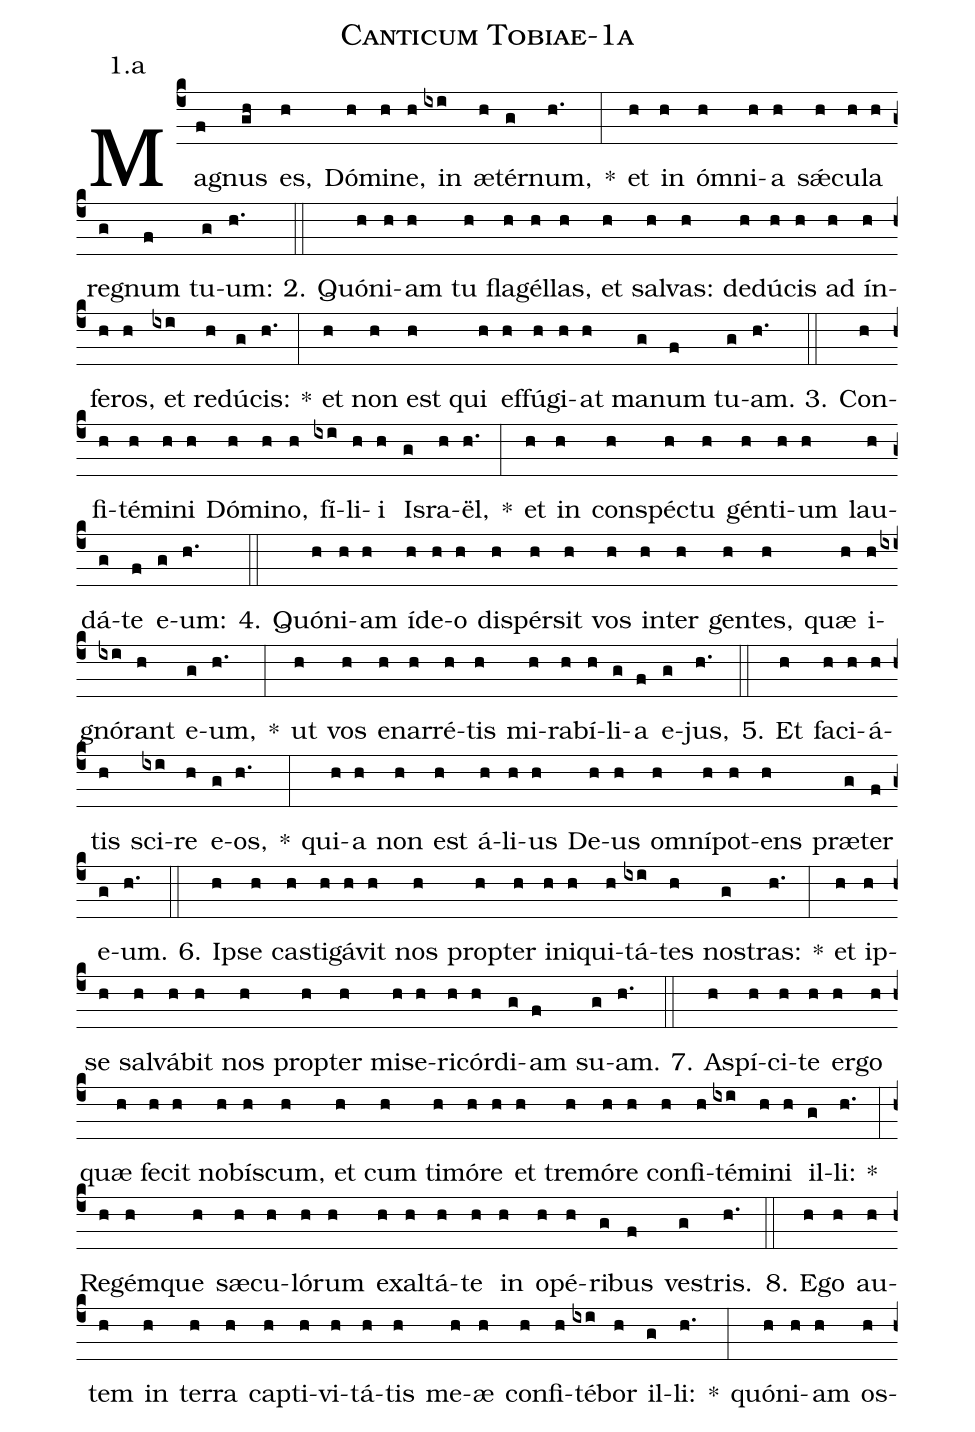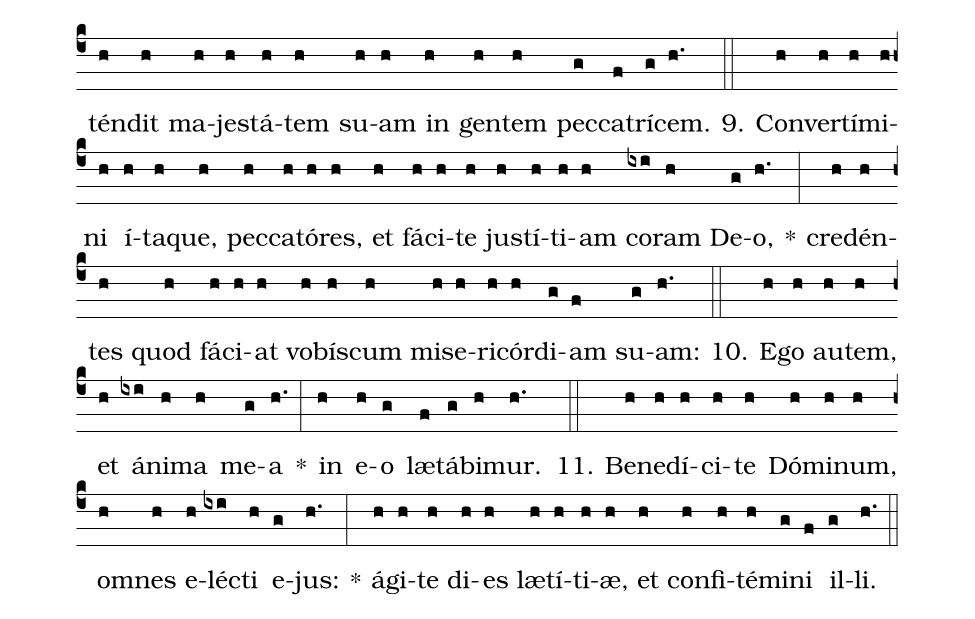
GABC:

name: Canticum Tobiae-1a;
annotation: 1.a;
%%
(c4)Ma(f)gnus(gh) es,(h) Dó(h)mi(h)ne,(h) in(ixi) æ(h)tér(g)num,(h.) *(:) et(h) in(h) óm(h)ni(h)a(h) sǽ(h)cu(h)la(h) re(g)gnum(f) tu(g)um:(h.) (::)
2. Quón(h)i(h)am(h) tu(h) fla(h)gél(h)las,(h) et(h) sal(h)vas:(h) de(h)dú(h)cis(h) ad(h) ín(h)fe(h)ros,(h) et(ixi) re(h)dú(g)cis:(h.) *(:) et(h) non(h) est(h) qui(h) ef(h)fú(h)gi(h)at(h) ma(g)num(f) tu(g)am.(h.) (::)
3. Con(h)fi(h)té(h)mi(h)ni(h) Dó(h)mi(h)no,(h) fí(ixi)li(h)i(h) Is(g)ra(h)ël,(h.) *(:) et(h) in(h) con(h)spéc(h)tu(h) gén(h)ti(h)um(h) lau(h)dá(g)te(f) e(g)um:(h.) (::)
4. Quón(h)i(h)am(h) íd(h)e(h)o(h) di(h)spér(h)sit(h) vos(h) in(h)ter(h) gen(h)tes,(h) quæ(h) i(h)gnó(ixi)rant(h) e(g)um,(h.) *(:) ut(h) vos(h) e(h)nar(h)ré(h)tis(h) mi(h)ra(h)bí(h)li(g)a(f) e(g)jus,(h.) (::)
5. Et(h) fa(h)ci(h)á(h)tis(h) sci(ixi)re(h) e(g)os,(h.) *(:) qui(h)a(h) non(h) est(h) á(h)li(h)us(h) De(h)us(h) om(h)ní(h)pot(h)ens(h) præ(g)ter(f) e(g)um.(h.) (::)
6. Ip(h)se(h) cas(h)ti(h)gá(h)vit(h) nos(h) prop(h)ter(h) in(h)i(h)qui(h)tá(ixi)tes(h) nos(g)tras:(h.) *(:) et(h) ip(h)se(h) sal(h)vá(h)bit(h) nos(h) prop(h)ter(h) mi(h)se(h)ri(h)cór(h)di(g)am(f) su(g)am.(h.) (::)
7. A(h)spí(h)ci(h)te(h) er(h)go(h) quæ(h) fe(h)cit(h) no(h)bís(h)cum,(h) et(h) cum(h) ti(h)mó(h)re(h) et(h) tre(h)mó(h)re(h) con(h)fi(h)té(ixi)mi(h)ni(h) il(g)li:(h.) *(:) Re(h)gém(h)que(h) sæ(h)cu(h)ló(h)rum(h) ex(h)al(h)tá(h)te(h) in(h) o(h)pé(h)ri(g)bus(f) ves(g)tris.(h.) (::)
8. E(h)go(h) au(h)tem(h) in(h) ter(h)ra(h) cap(h)ti(h)vi(h)tá(h)tis(h) me(h)æ(h) con(h)fi(h)té(ixi)bor(h) il(g)li:(h.) *(:) quón(h)i(h)am(h) os(h)tén(h)dit(h) ma(h)jes(h)tá(h)tem(h) su(h)am(h) in(h) gen(h)tem(h) pec(g)ca(f)trí(g)cem.(h.) (::)
9. Con(h)ver(h)tí(h)mi(h)ni(h) í(h)ta(h)que,(h) pec(h)ca(h)tó(h)res,(h) et(h) fá(h)ci(h)te(h) jus(h)tí(h)ti(h)am(h) co(ixi)ram(h) De(g)o,(h.) *(:) cre(h)dén(h)tes(h) quod(h) fá(h)ci(h)at(h) vo(h)bís(h)cum(h) mi(h)se(h)ri(h)cór(h)di(g)am(f) su(g)am:(h.) (::)
10. E(h)go(h) au(h)tem,(h) et(h) á(ixi)ni(h)ma(h) me(g)a(h.) *(:) in(h) e(h)o(g) læ(f)tá(g)bi(h)mur.(h.) (::)
11. Be(h)ne(h)dí(h)ci(h)te(h) Dó(h)mi(h)num,(h) om(h)nes(h) e(h)léc(ixi)ti(h) e(g)jus:(h.) *(:) á(h)gi(h)te(h) di(h)es(h) læ(h)tí(h)ti(h)æ,(h) et(h) con(h)fi(h)té(h)mi(g)ni(f) il(g)li.(h.) (::)
